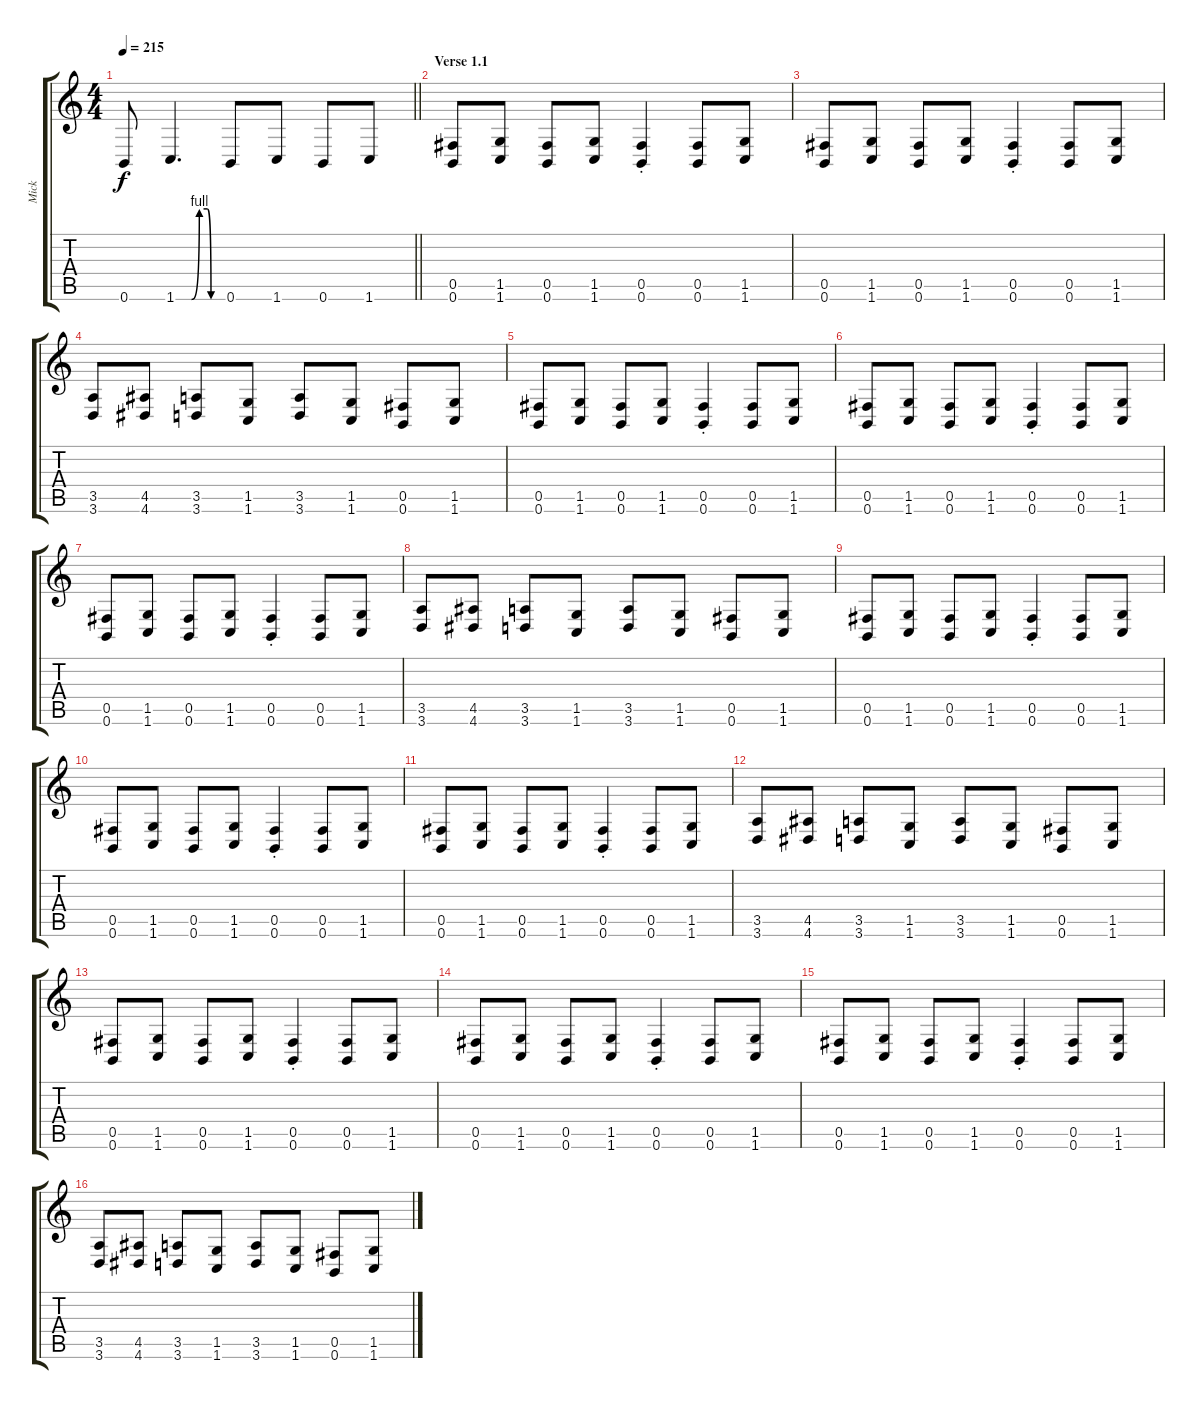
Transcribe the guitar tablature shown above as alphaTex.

\track ("Mick" "Mick") {instrument distortionguitar}
\staff {score tabs}
\tuning (Db4 Ab3 E3 B2 Gb2 B1) {hide}
\ts (4 4)
\tempo 215
\clef g2
\barLineRight lightlight
\ks c
0.6.8{dy f} 1.6{be (custom 0 0 10 0 20 0 30 4 40 4 45 0 60 0)}.4{d} 0.6.8 1.6.8 0.6.8 1.6.8 |
\section ("" "Verse 1.1")
(0.5 0.6).8 (1.5 1.6).8 (0.5 0.6).8 (1.5 1.6).8 (0.5{st} 0.6{st}).4 (0.5 0.6).8 (1.5 1.6).8 |
(0.5 0.6).8 (1.5 1.6).8 (0.5 0.6).8 (1.5 1.6).8 (0.5{st} 0.6{st}).4 (0.5 0.6).8 (1.5 1.6).8 |
(3.5 3.6).8 (4.5 4.6).8 (3.5 3.6).8 (1.5 1.6).8 (3.5 3.6).8 (1.5 1.6).8 (0.5 0.6).8 (1.5 1.6).8 |
(0.5 0.6).8 (1.5 1.6).8 (0.5 0.6).8 (1.5 1.6).8 (0.5{st} 0.6{st}).4 (0.5 0.6).8 (1.5 1.6).8 |
(0.5 0.6).8 (1.5 1.6).8 (0.5 0.6).8 (1.5 1.6).8 (0.5{st} 0.6{st}).4 (0.5 0.6).8 (1.5 1.6).8 |
(0.5 0.6).8 (1.5 1.6).8 (0.5 0.6).8 (1.5 1.6).8 (0.5{st} 0.6{st}).4 (0.5 0.6).8 (1.5 1.6).8 |
(3.5 3.6).8 (4.5 4.6).8 (3.5 3.6).8 (1.5 1.6).8 (3.5 3.6).8 (1.5 1.6).8 (0.5 0.6).8 (1.5 1.6).8 |
(0.5 0.6).8 (1.5 1.6).8 (0.5 0.6).8 (1.5 1.6).8 (0.5{st} 0.6{st}).4 (0.5 0.6).8 (1.5 1.6).8 |
(0.5 0.6).8 (1.5 1.6).8 (0.5 0.6).8 (1.5 1.6).8 (0.5{st} 0.6{st}).4 (0.5 0.6).8 (1.5 1.6).8 |
(0.5 0.6).8 (1.5 1.6).8 (0.5 0.6).8 (1.5 1.6).8 (0.5{st} 0.6{st}).4 (0.5 0.6).8 (1.5 1.6).8 |
(3.5 3.6).8 (4.5 4.6).8 (3.5 3.6).8 (1.5 1.6).8 (3.5 3.6).8 (1.5 1.6).8 (0.5 0.6).8 (1.5 1.6).8 |
(0.5 0.6).8 (1.5 1.6).8 (0.5 0.6).8 (1.5 1.6).8 (0.5{st} 0.6{st}).4 (0.5 0.6).8 (1.5 1.6).8 |
(0.5 0.6).8 (1.5 1.6).8 (0.5 0.6).8 (1.5 1.6).8 (0.5{st} 0.6{st}).4 (0.5 0.6).8 (1.5 1.6).8 |
(0.5 0.6).8 (1.5 1.6).8 (0.5 0.6).8 (1.5 1.6).8 (0.5{st} 0.6{st}).4 (0.5 0.6).8 (1.5 1.6).8 |
(3.5 3.6).8 (4.5 4.6).8 (3.5 3.6).8 (1.5 1.6).8 (3.5 3.6).8 (1.5 1.6).8 (0.5 0.6).8 (1.5 1.6).8
